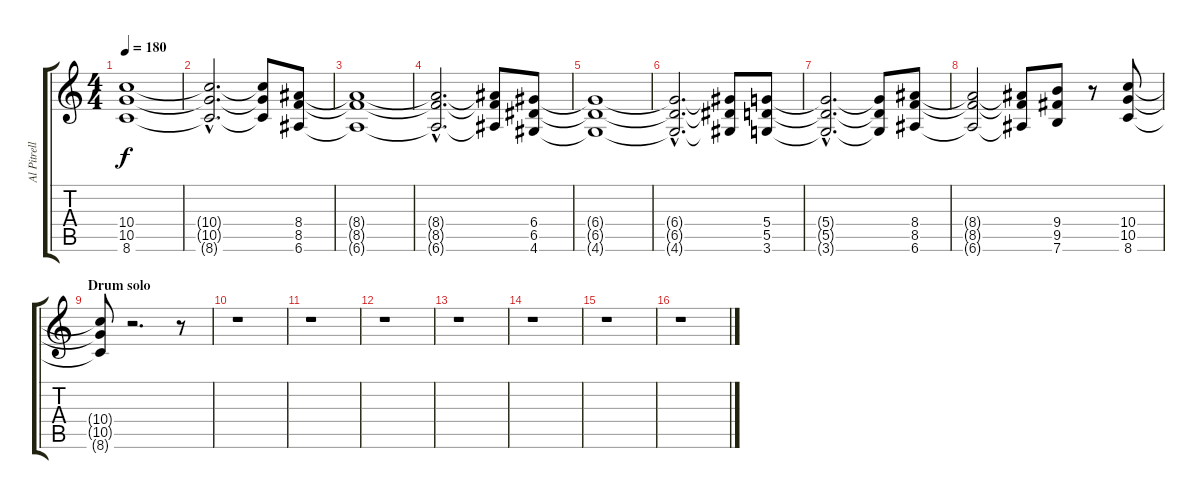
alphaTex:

\track ("Al Pitrelli" "Al Pitrell") {instrument distortionguitar}
\staff {score tabs}
\tuning (E4 B3 G3 D3 A2 E2) {hide}
\ts (4 4)
\tempo 180
\clef g2
\ks c
(10.4{t} 10.5{t} 8.6{t}).1{dy f} |
(10.4{hac t} 10.5{hac t} 8.6{hac t}).2{d} (10.4{t} 10.5{t} 8.6{t}).8 (8.4 8.5 6.6).8 |
(8.4{t} 8.5{t} 6.6{t}).1 |
(8.4{hac t} 8.5{hac t} 6.6{hac t}).2{d} (8.4{t} 8.5{t} 6.6{t}).8 (6.4 6.5 4.6).8 |
(6.4{t} 6.5{t} 4.6{t}).1 |
(6.4{hac t} 6.5{hac t} 4.6{hac t}).2{d} (6.4{t} 6.5{t} 4.6{t}).8 (5.4 5.5 3.6).8 |
(5.4{hac t} 5.5{hac t} 3.6{hac t}).2{d} (5.4{t} 5.5{t} 3.6{t}).8 (8.4 8.5 6.6).8 |
(8.4{t} 8.5{t} 6.6{t}).2 (8.4{t} 8.5{t} 6.6{t}).8 (9.4 9.5 7.6).8 r.8 (10.4 10.5 8.6).8 |
\section ("" "Drum solo")
(10.4{t} 10.5{t} 8.6{t}).8 r.2{d} r.8 |
r.1 |
r.1 |
r.1 |
r.1 |
r.1 |
r.1 |
r.1
